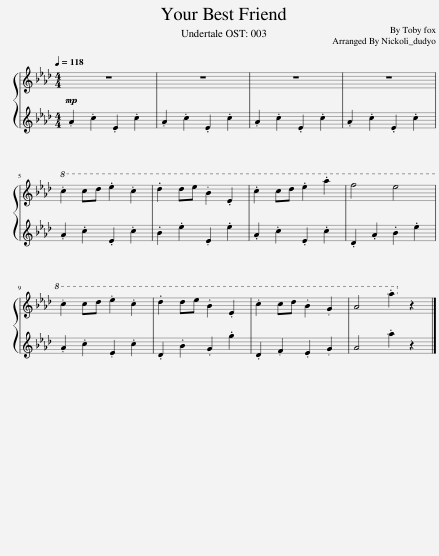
X:1
%%score { 1 2 }
L:1/8
Q:1/4=118
M:4/4
I:linebreak $
K:Ab
V:1 treble
V:2 treble
V:1
!mp! z8 | z8 | z8 | z8 |$!8va(! .c'2 c'd' .e'2 .c'2 | %5
 .d'2 d'e' .b2 .e2 | .c'2 c'd' .e'2 .a'2 | f'4 e'4 |$ .c'2 c'd' .e'2 .c'2 | .d'2 d'e' .b2 .e2 | %10
 .c'2 c'd' .b2 .g2 | a4 .a'2!8va)! z2 |] %12
V:2
 .A2 .c2 .E2 .c2 | .A2 .c2 .E2 .c2 | .A2 .c2 .E2 .c2 | .A2 .c2 .E2 .c2 |$ .A2 .c2 .E2 .c2 | %5
 .B2 .e2 .E2 .e2 | .A2 .c2 .E2 .c2 | .D2 .A2 .B2 .e2 |$ .A2 .c2 .E2 .c2 | .D2 .B2 .G2 .g2 | %10
 .D2 .F2 .E2 .G2 | A4 .a2 z2 |] %12
